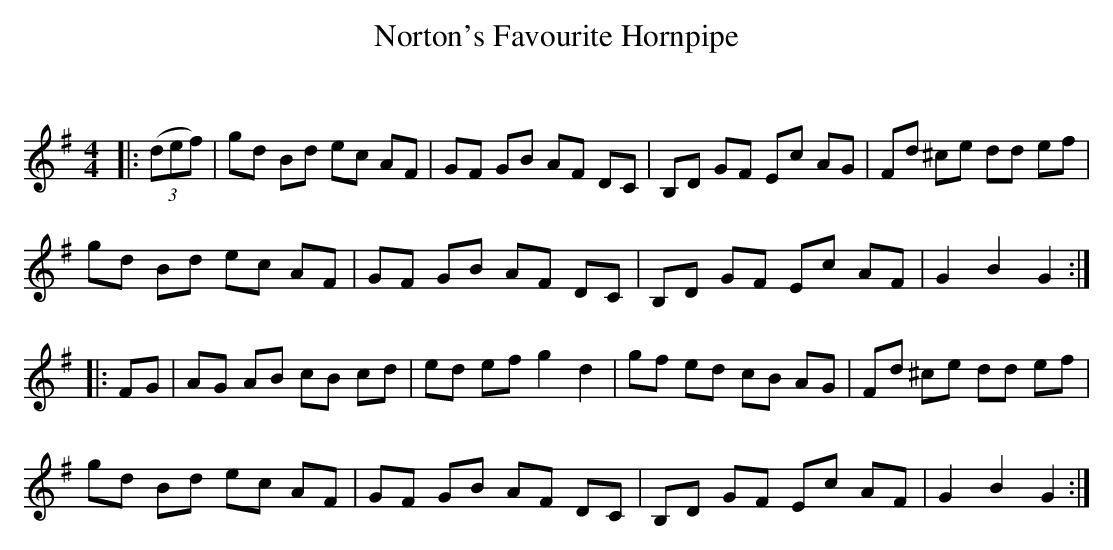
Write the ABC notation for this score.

X:1
T: Norton's Favourite Hornpipe
C:
Q: 232
K:G
M:4/4
L:1/8
|:((3def) |gd Bd ec AF|GF GB AF DC|B,D GF Ec AG|Fd ^ce dd ef|
gd Bd ec AF|GF GB AF DC|B,D GF Ec AF|G2 B2 G2:|
|:FG|AG AB cB cd|ed ef g2 d2|gf ed cB AG|Fd ^ce dd ef|
gd Bd ec AF|GF GB AF DC|B,D GF Ec AF|G2 B2 G2:|
